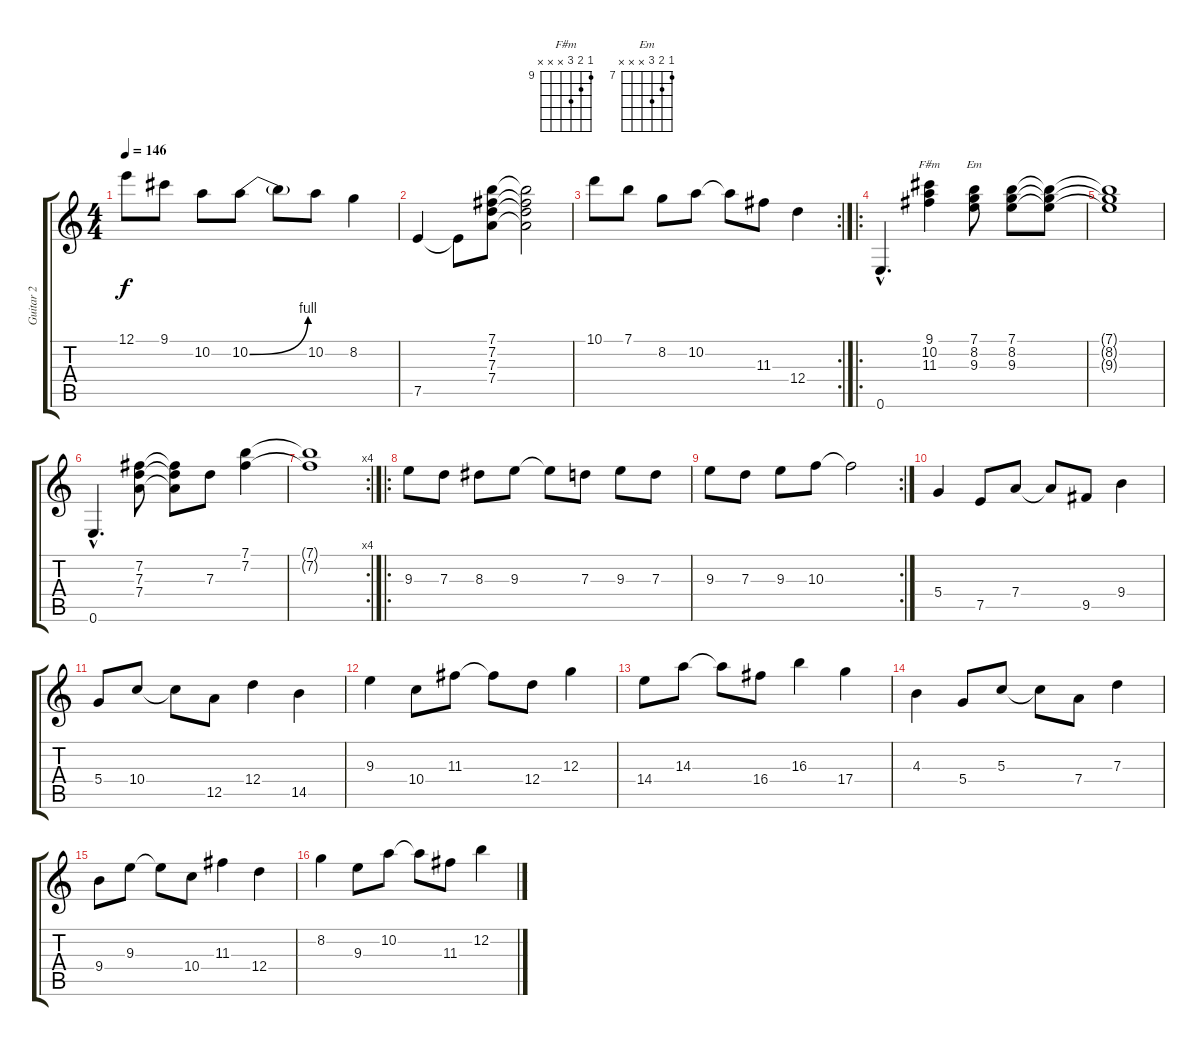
\track ("Guitar 2" "Guitar 2") {instrument overdrivenguitar}
\staff {score tabs}
\tuning (E4 B3 G3 D3 A2 E2) {hide}
\chord ("F#m" 9 10 11 x x x) {firstfret 9}
\chord ("Em" 7 8 9 x x x) {firstfret 7}
\ts (4 4)
\tempo 146
\clef g2
\ks c
12.1.8{dy f} 9.1.8 10.2.8 10.2{be (bend 0 0 60 4)}.8 10.2{t}.8 10.2.8 8.2.4 |
7.5.4 7.5{t}.8 (7.1 7.2 7.3 7.4).8 (7.1{t} 7.2{t} 7.3{t} 7.4{t}).2 |
\rc 2
10.1.8 7.1.8 8.2.8 10.2.8 10.2{t}.8 11.3.8 12.4.4 |
\ro
0.6{hac}.4{d} (9.1 10.2 11.3).4{ch "F#m"} (7.1 8.2 9.3).8{ch "Em"} (7.1 8.2 9.3).8 (7.1{t} 8.2{t} 9.3{t}).8 |
(7.1{t} 8.2{t} 9.3{t}).1 |
0.6{hac}.4{d} (7.2 7.3 7.4).8 (7.2{t} 7.3{t} 7.4{t}).8 7.3.8 (7.1 7.2).4 |
\rc 4
(7.1{t} 7.2{t}).1 |
\ro
9.3.8 7.3.8 8.3.8 9.3.8 9.3{t}.8 7.3.8 9.3.8 7.3.8 |
\rc 2
9.3.8 7.3.8 9.3.8 10.3.8 10.3{t}.2 |
5.4.4 7.5.8 7.4.8 7.4{t}.8 9.5.8 9.4.4 |
5.4.8 10.4.8 10.4{t}.8 12.5.8 12.4.4 14.5.4 |
9.3.4 10.4.8 11.3.8 11.3{t}.8 12.4.8 12.3.4 |
14.4.8 14.3.8 14.3{t}.8 16.4.8 16.3.4 17.4.4 |
4.3.4 5.4.8 5.3.8 5.3{t}.8 7.4.8 7.3.4 |
9.4.8 9.3.8 9.3{t}.8 10.4.8 11.3.4 12.4.4 |
8.2.4 9.3.8 10.2.8 10.2{t}.8 11.3.8 12.2.4
